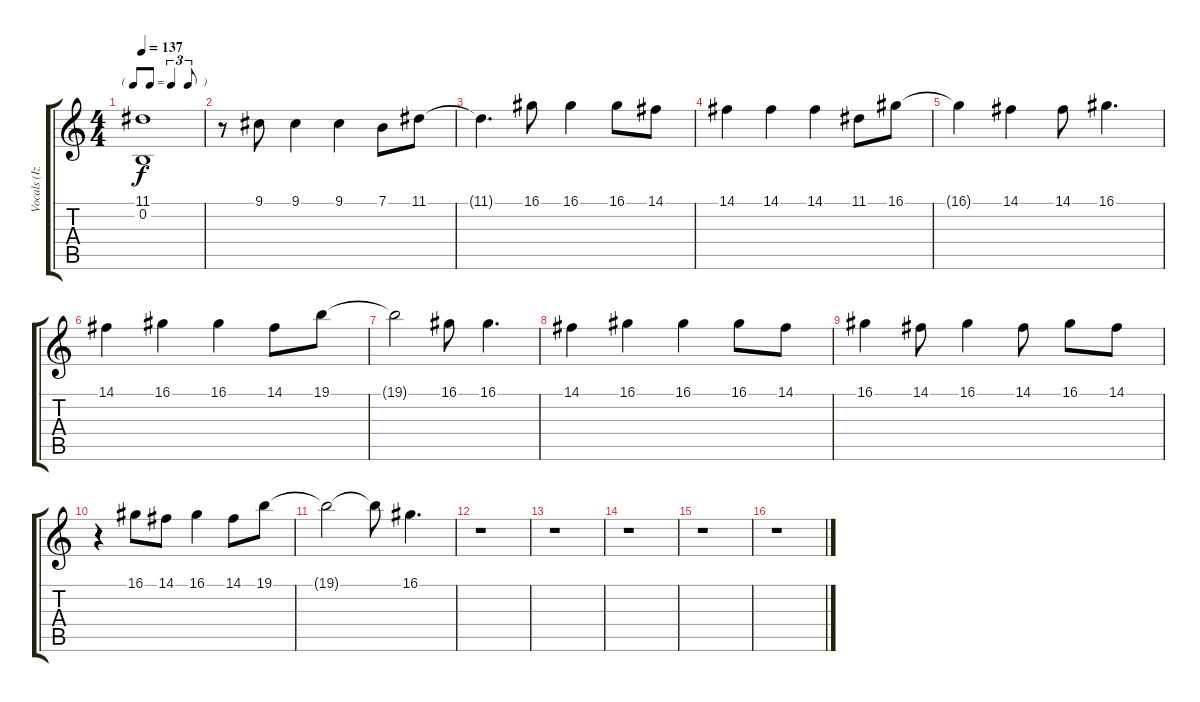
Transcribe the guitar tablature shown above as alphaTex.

\track ("Vocals (Izzy + Axl)" "Vocals (Iz") {instrument lead2sawtooth}
\staff {score tabs}
\tuning (E4 B3 G3 D3 A2 E2) {hide}
\ts (4 4)
\tf triplet8th
\tempo 137
\clef g2
\ks c
(11.1{t} 0.2).1{dy f} |
r.8 9.1.8 9.1.4 9.1.4 7.1.8 11.1.8 |
11.1{t}.4{d} 16.1.8 16.1.4 16.1.8 14.1.8 |
14.1.4 14.1.4 14.1.4 11.1.8 16.1.8 |
16.1{t}.4 14.1.4 14.1.8 16.1.4{d} |
14.1.4 16.1.4 16.1.4 14.1.8 19.1.8 |
19.1{t}.2 16.1.8 16.1.4{d} |
14.1.4 16.1.4 16.1.4 16.1.8 14.1.8 |
16.1.4 14.1.8 16.1.4 14.1.8 16.1.8 14.1.8 |
r.4 16.1.8 14.1.8 16.1.4 14.1.8 19.1.8 |
19.1{t}.2 19.1{t}.8 16.1.4{d} |
r.1 |
r.1 |
r.1 |
r.1 |
r.1
